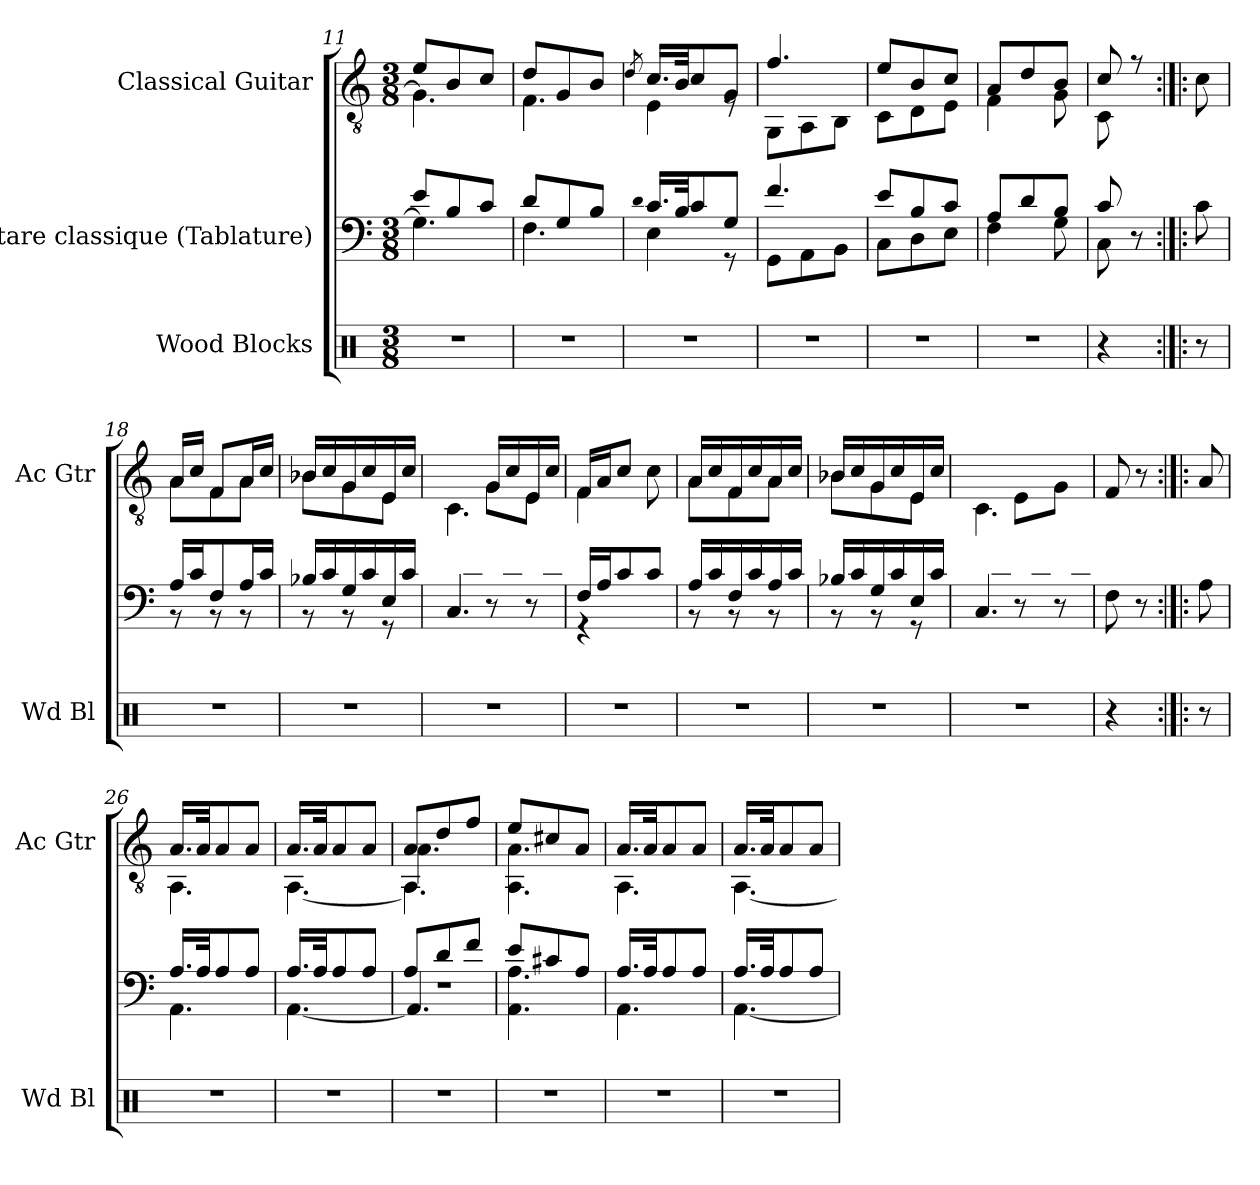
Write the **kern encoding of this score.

**kern	**kern	**kern
*part3	*part2	*part1
*staff3	*staff2	*staff1
*I"Wood Blocks	*I"Guitare classique (Tablature)	*I"Classical Guitar
*I'Wd Bl	*	*I'Ac Gtr
*clefX	*	*clefGv2
*k[]	*k[]	*k[]
*M3/8	*M3/8	*M3/8
=11	=11	=11
*	*^	*^
4.r	8eL	4.G]	8e/L	4.G\]
.	8B	.	8B/	.
.	8cJ	.	8c/J	.
=12	=12	=12	=12	=12
4.r	8dL	4.F<	8d/L	4.F<\
.	8G	.	8G/	.
.	8BJ	.	8B/J	.
=13	=13	=13	=13	=13
.	qd	.	8qd/	.
4.r	16.cLL	4E<	16.c/LL	4E<\
.	32BJk	.	32B/JK	.
.	8c	.	8c/	.
.	8GJ	8r	8G/J	8rE
=14	=14	=14	=14	=14
4.r	4.f	8GG<L	4.f/	8GG<\L
.	.	8AA	.	8AA\
.	.	8BB<J	.	8BB<\J
=15	=15	=15	=15	=15
4.r	8eL	8C<L	8e/L	8C<\L
.	8B	8D	8B/	8D\
.	8cJ	8E<J	8c/J	8E<\J
=16	=16	=16	=16	=16
4.r	8AL	4F<	8A/L	4F<\
.	8d	.	8d/	.
.	8BJ	8G	8B/J	8G\
=17	=17	=17	=17	=17
4r	8c	8C	8c/	8C\
.	8ryy	8r	8ryy	8rf
*	*v	*v	*	*
*	*	*v	*v
=17X4:|!|:	=17X4:|!|:	=17X4:|!|:
8r	8c	8c\
=18	=18	=18
*	*^	*^
4.r	16ALL	8r	16A/LL	8A\L
.	16cJ	.	16c/JJ	.
.	8F	8r	8F/L	8F\
.	16AL	8r	16A/L	8A\J
.	16cJJ	.	16c/JJ	.
!!LO:LB:g=z	!!
=19	=19	=19	=19	=19
4.r	16B-XLL	8r	16B-X/LL	8B-\L
.	16c	.	16c/	.
.	16G	8r	16G/	8G\
.	16c	.	16c/	.
.	16E	8r	16E/	8E\J
.	16cJJ	.	16c/JJ	.
=20	=20	=20	=20	=20
*	*	*^	*	*^
4.r	16CLLyy	8ryy	4.C	16C/LLyy	8ryy	4.C\
.	16c	.	.	16c/JJ	.	.
.	16G	8r	.	16G/LL	8G\L	.
.	16c	.	.	16c/	.	.
.	16E<	8r	.	16E</	8E\J	.
.	16cJJ	.	.	16c/JJ	.	.
*	*	*v	*v	*	*	*
*	*	*	*	*v	*v
=21	=21	=21	=21	=21
4.r	16FLL	4r	16F/LL	4F\
.	16AJ	.	16A/J	.
.	8c	.	8c/J	.
.	8cJ	8ryy	8c\	8ryy
=22	=22	=22	=22	=22
4.r	16ALL	8r	16A/LL	8A<\L
.	16c	.	16c/	.
.	16F	8r	16F/	8F<\
.	16c	.	16c/	.
.	16A	8r	16A/	8A<\J
.	16cJJ	.	16c/JJ	.
=23	=23	=23	=23	=23
4.r	16B-XLL	8r	16B-X/LL	8B-<\L
.	16c	.	16c/	.
.	16G	8r	16G/	8G<\
.	16c	.	16c/	.
.	16E	8r	16E/	8E<\J
.	16cJJ	.	16c/JJ	.
=24	=24	=24	=24	=24
*	*	*^	*	*^
4.r	16CLLyy	8ryy	4.C<	16C/LLyy	8ryy	4.C<\
.	16c	.	.	16c/	.	.
.	16E	8r	.	16E/	8E\L	.
.	16c	.	.	16c/	.	.
.	16G	8r	.	16G/	8G\J	.
.	16cJJ	.	.	16c/JJ	.	.
*	*v	*v	*v	*	*	*
*	*	*v	*v	*v
=25	=25	=25
4r	8F<	8F</
.	8r	8r
=25X5:|!|:	=25X5:|!|:	=25X5:|!|:
8r	8A	8A/
=26	=26	=26
*	*^	*^
4.r	16.ALL	4.AA	16.A/LL	4.AA\
.	32AJk	.	32A/JK	.
.	8A	.	8A/	.
.	8AJ	.	8A/J	.
!!LO:LB:g=z	!!
=27	=27	=27	=27	=27
4.r	16.ALL	[4.AA	16.A/LL	[4.AA\
.	32AJk	.	32A/JK	.
.	8A	.	8A/	.
.	8AJ	.	8A/J	.
=28	=28	=28	=28	=28
*	*	*^	*	*^
4.r	8AL	4.r	4.AA]	8A/L	4.A\	4.AA\]
.	8d	.	.	8d/	.	.
.	8fJ	.	.	8f/J	.	.
*	*	*v	*v	*	*	*
*	*	*	*	*v	*v
=29	=29	=29	=29	=29
4.r	8eL	4.AA 4.A	8e/L	4.AA\ 4.A\
.	8c#X	.	8c#X/	.
.	8AJ	.	8A/J	.
=30	=30	=30	=30	=30
4.r	16.ALL	4.AA	16.A/LL	4.AA\
.	32AJk	.	32A/JK	.
.	8A	.	8A/	.
.	8AJ	.	8A/J	.
=31	=31	=31	=31	=31
4.r	16.ALL	[4.AA	16.A/LL	[4.AA\
.	32AJk	.	32A/JK	.
.	8A	.	8A/	.
.	8AJ	.	8A/J	.
*	*v	*v	*	*
*	*	*v	*v
=	=	=
*-	*-	*-
